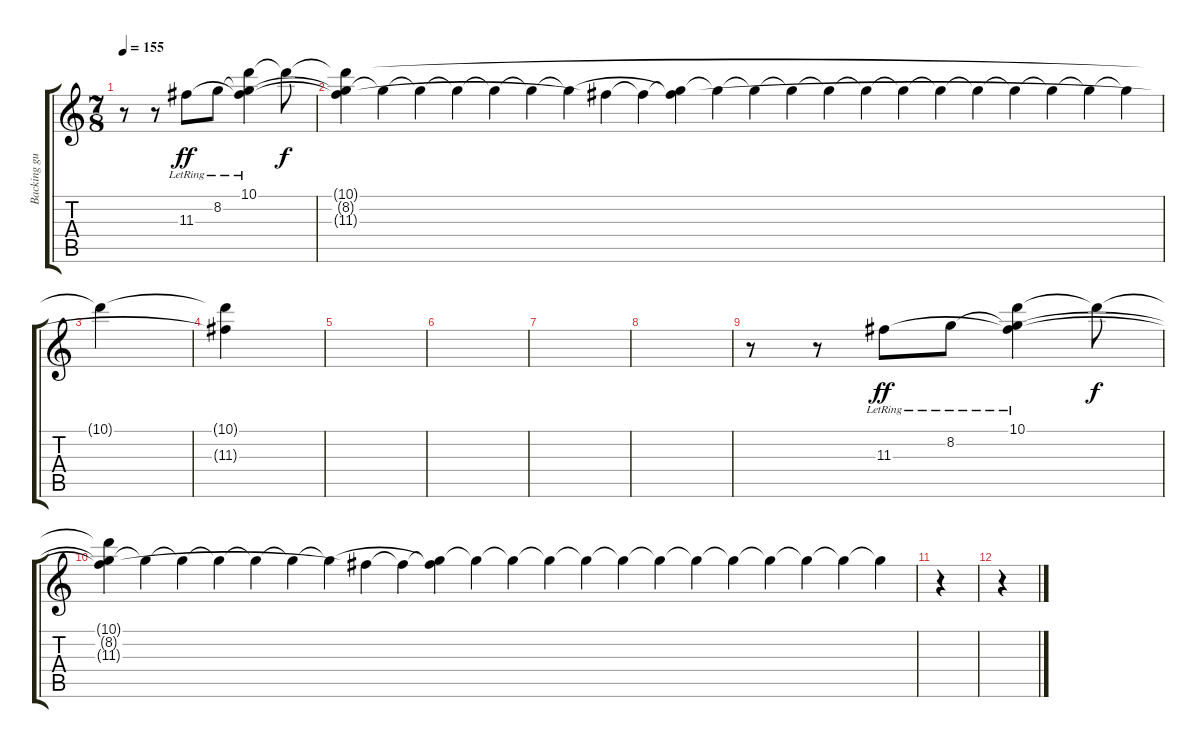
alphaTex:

\track ("Backing guitar 2" "Backing gu") {instrument acousticguitarsteel}
\staff {score tabs}
\tuning (E4 B3 G3 D3 A2 E2) {hide}
\ts (7 8)
\tempo 155
\clef g2
\ks c
r.8{dy ff} r.8 11.3{lr}.8 8.2{lr}.8 (10.1{lr} 8.2{t} 11.3{t}).4 10.1{t}.8{dy f} |
(10.1{t} 8.2{t} 11.3{t}).4 8.2{t}.4 8.2{t}.4 8.2{t}.4 8.2{t}.4 8.2{t}.4 8.2{t}.4 11.3{t}.4 11.3{t}.4 (8.2{t} 11.3{t}).4 8.2{t}.4 8.2{t}.4 8.2{t}.4 8.2{t}.4 8.2{t}.4 8.2{t}.4 8.2{t}.4 8.2{t}.4 8.2{t}.4 8.2{t}.4 8.2{t}.4 8.2{t}.4 |
10.1{t}.4 |
(10.1{t} 11.3{t}).4 |
|
|
|
|
r.8 r.8 11.3{lr}.8{dy ff} 8.2{lr}.8 (10.1{lr} 8.2{t} 11.3{t}).4 10.1{t}.8{dy f} |
(10.1{t} 8.2{t} 11.3{t}).4 8.2{t}.4 8.2{t}.4 8.2{t}.4 8.2{t}.4 8.2{t}.4 8.2{t}.4 11.3{t}.4 11.3{t}.4 (8.2{t} 11.3{t}).4 8.2{t}.4 8.2{t}.4 8.2{t}.4 8.2{t}.4 8.2{t}.4 8.2{t}.4 8.2{t}.4 8.2{t}.4 8.2{t}.4 8.2{t}.4 8.2{t}.4 8.2{t}.4 |
r.4 |
r.4
